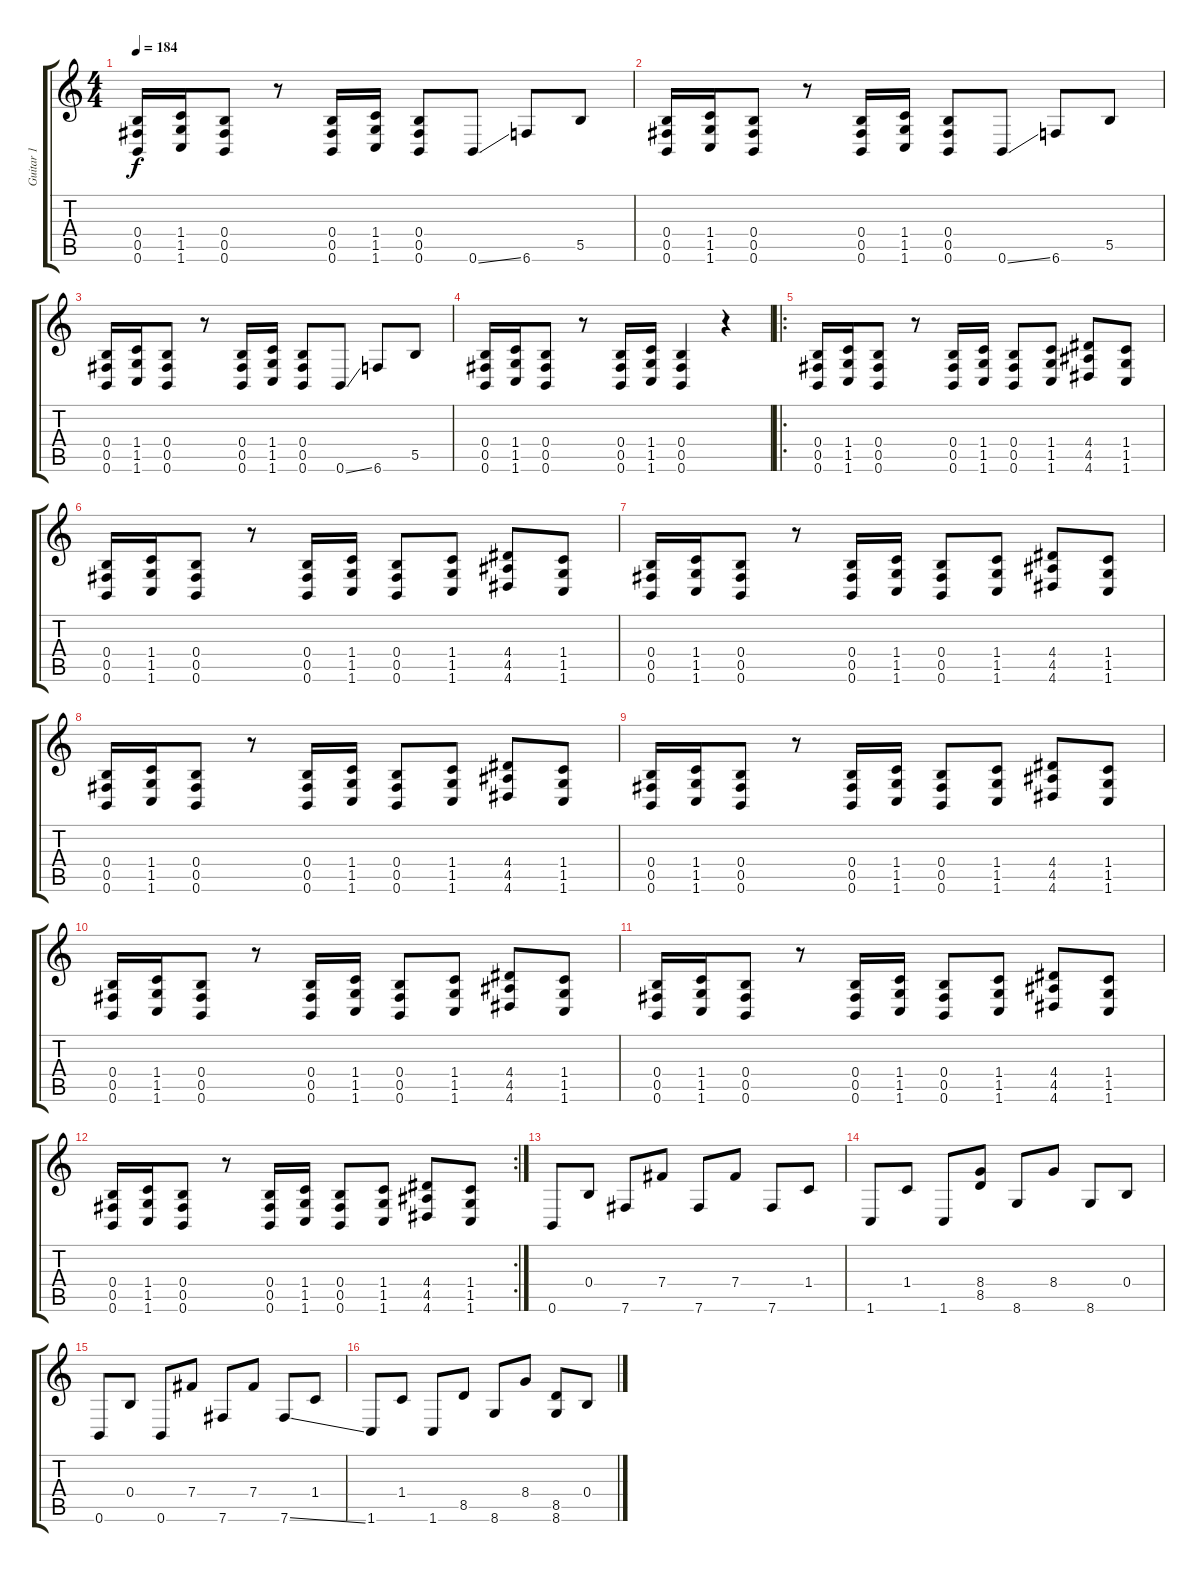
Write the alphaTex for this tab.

\track ("Guitar 1" "Guitar 1") {instrument overdrivenguitar}
\staff {score tabs}
\tuning (Db4 Ab3 E3 B2 Gb2 B1) {hide}
\ts (4 4)
\tempo 184
\clef g2
\ks c
(0.4 0.5 0.6).16{dy f} (1.4 1.5 1.6).16 (0.4 0.5 0.6).8 r.8 (0.4 0.5 0.6).16 (1.4 1.5 1.6).16 (0.4 0.5 0.6).8 0.6{ss}.8 6.6.8 5.5.8 |
(0.4 0.5 0.6).16 (1.4 1.5 1.6).16 (0.4 0.5 0.6).8 r.8 (0.4 0.5 0.6).16 (1.4 1.5 1.6).16 (0.4 0.5 0.6).8 0.6{ss}.8 6.6.8 5.5.8 |
(0.4 0.5 0.6).16 (1.4 1.5 1.6).16 (0.4 0.5 0.6).8 r.8 (0.4 0.5 0.6).16 (1.4 1.5 1.6).16 (0.4 0.5 0.6).8 0.6{ss}.8 6.6.8 5.5.8 |
(0.4 0.5 0.6).16 (1.4 1.5 1.6).16 (0.4 0.5 0.6).8 r.8 (0.4 0.5 0.6).16 (1.4 1.5 1.6).16 (0.4 0.5 0.6).4 r.4 |
\ro
(0.4 0.5 0.6).16 (1.4 1.5 1.6).16 (0.4 0.5 0.6).8 r.8 (0.4 0.5 0.6).16 (1.4 1.5 1.6).16 (0.4 0.5 0.6).8 (1.4 1.5 1.6).8 (4.4 4.5 4.6).8 (1.4 1.5 1.6).8 |
(0.4 0.5 0.6).16 (1.4 1.5 1.6).16 (0.4 0.5 0.6).8 r.8 (0.4 0.5 0.6).16 (1.4 1.5 1.6).16 (0.4 0.5 0.6).8 (1.4 1.5 1.6).8 (4.4 4.5 4.6).8 (1.4 1.5 1.6).8 |
(0.4 0.5 0.6).16 (1.4 1.5 1.6).16 (0.4 0.5 0.6).8 r.8 (0.4 0.5 0.6).16 (1.4 1.5 1.6).16 (0.4 0.5 0.6).8 (1.4 1.5 1.6).8 (4.4 4.5 4.6).8 (1.4 1.5 1.6).8 |
(0.4 0.5 0.6).16 (1.4 1.5 1.6).16 (0.4 0.5 0.6).8 r.8 (0.4 0.5 0.6).16 (1.4 1.5 1.6).16 (0.4 0.5 0.6).8 (1.4 1.5 1.6).8 (4.4 4.5 4.6).8 (1.4 1.5 1.6).8 |
(0.4 0.5 0.6).16 (1.4 1.5 1.6).16 (0.4 0.5 0.6).8 r.8 (0.4 0.5 0.6).16 (1.4 1.5 1.6).16 (0.4 0.5 0.6).8 (1.4 1.5 1.6).8 (4.4 4.5 4.6).8 (1.4 1.5 1.6).8 |
(0.4 0.5 0.6).16 (1.4 1.5 1.6).16 (0.4 0.5 0.6).8 r.8 (0.4 0.5 0.6).16 (1.4 1.5 1.6).16 (0.4 0.5 0.6).8 (1.4 1.5 1.6).8 (4.4 4.5 4.6).8 (1.4 1.5 1.6).8 |
(0.4 0.5 0.6).16 (1.4 1.5 1.6).16 (0.4 0.5 0.6).8 r.8 (0.4 0.5 0.6).16 (1.4 1.5 1.6).16 (0.4 0.5 0.6).8 (1.4 1.5 1.6).8 (4.4 4.5 4.6).8 (1.4 1.5 1.6).8 |
\rc 2
(0.4 0.5 0.6).16 (1.4 1.5 1.6).16 (0.4 0.5 0.6).8 r.8 (0.4 0.5 0.6).16 (1.4 1.5 1.6).16 (0.4 0.5 0.6).8 (1.4 1.5 1.6).8 (4.4 4.5 4.6).8 (1.4 1.5 1.6).8 |
0.6.8 0.4.8 7.6.8 7.4.8 7.6.8 7.4.8 7.6.8 1.4.8 |
1.6.8 1.4.8 1.6.8 (8.4 8.5).8 8.6.8 8.4.8 8.6.8 0.4.8 |
0.6.8 0.4.8 0.6.8 7.4.8 7.6.8 7.4.8 7.6{ss}.8 1.4.8 |
1.6.8 1.4.8 1.6.8 8.5.8 8.6.8 8.4.8 (8.5 8.6).8 0.4.8
